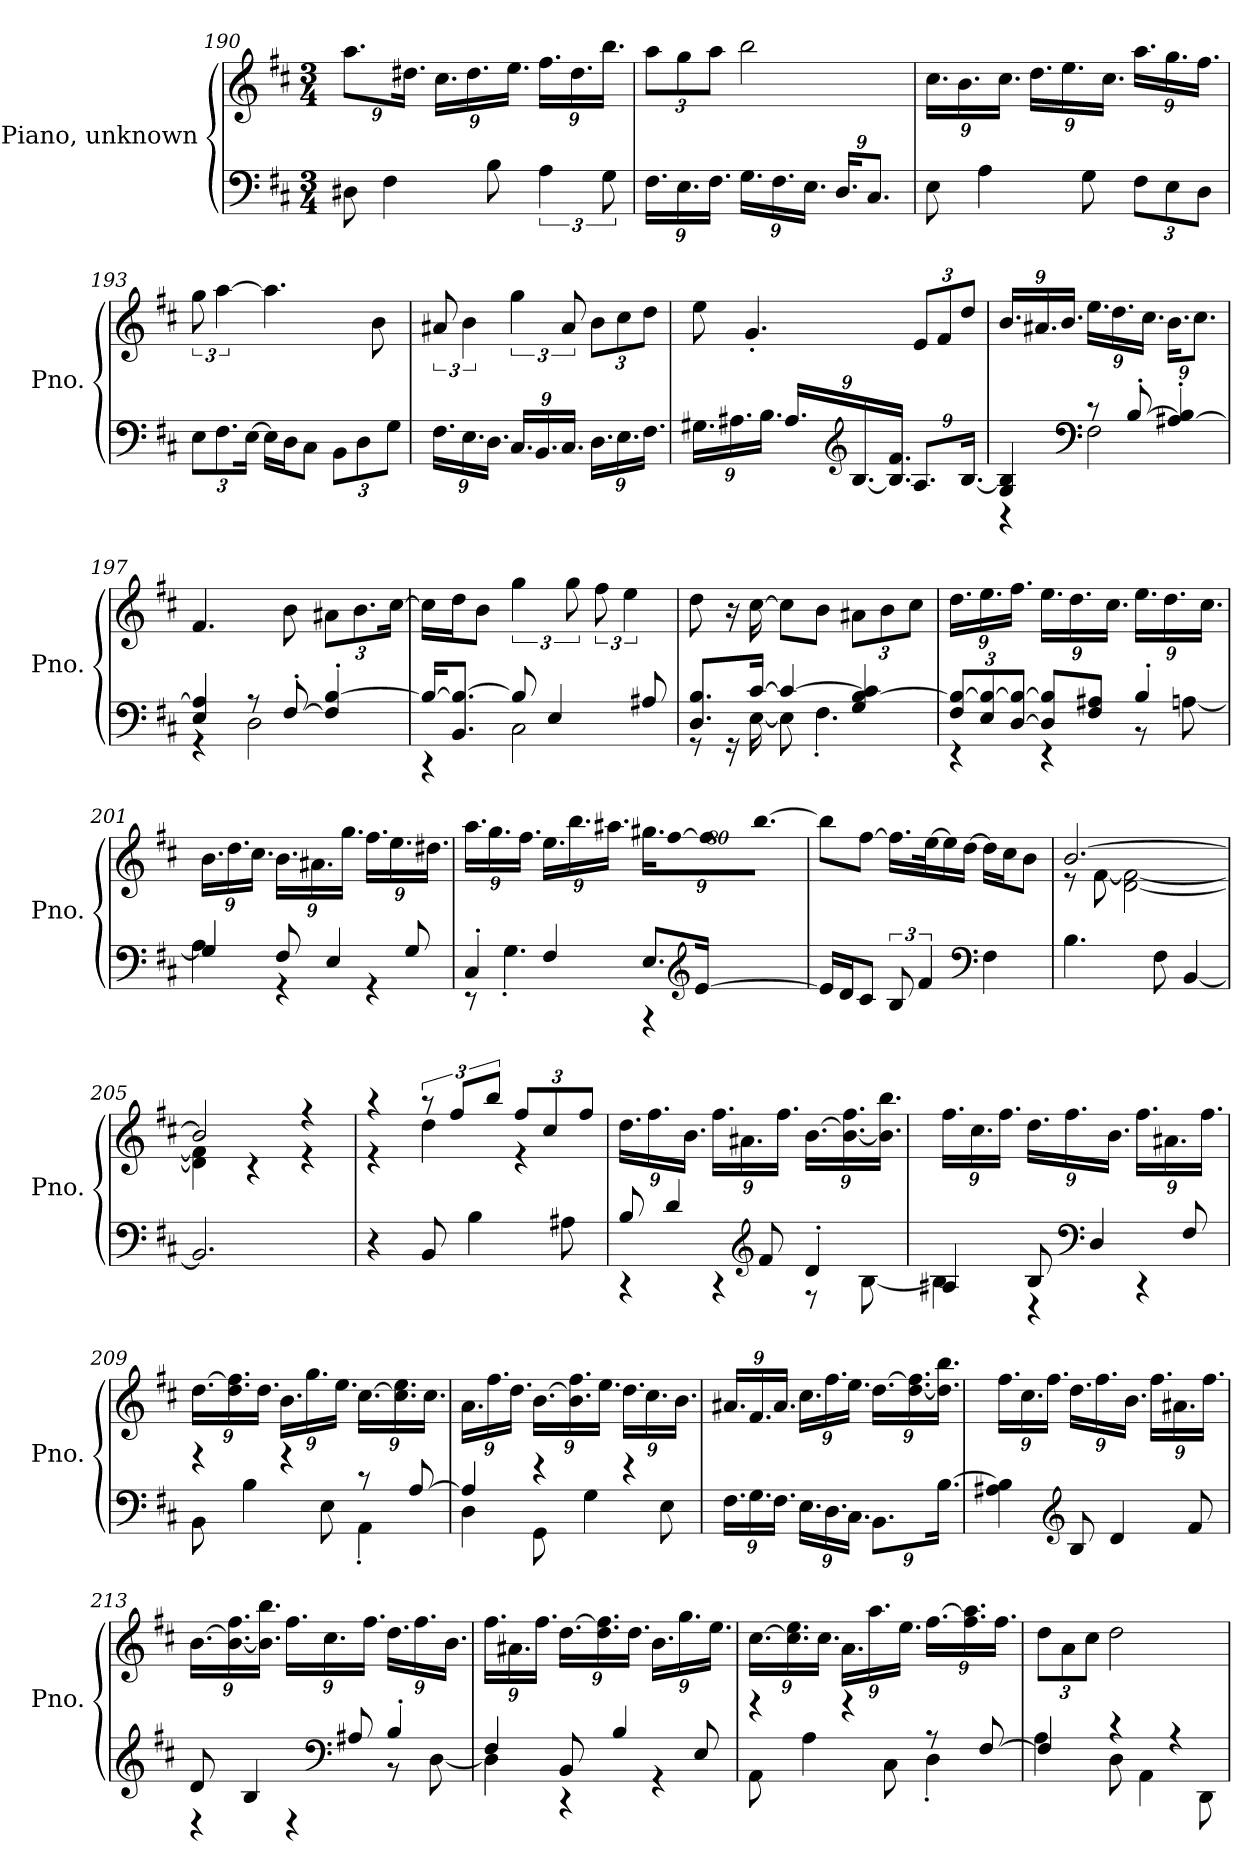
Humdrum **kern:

**kern	**kern
*part1	*part1
*staff2	*staff1
*I"Piano, unknown	*
*I'Pno.	*
!!LO:LB:g=z
*clefF4	*clefG2
*k[f#c#]	*k[f#c#]
*M3/4	*M3/4
*	*Xbrackettup
=190	=190
8D#X\	9.aa\L
4F#\	.
.	18.dd#X\Jk
.	18.cc#\LL
.	18.dd#\
8B\	.
.	18.ee\JJ
6A\	18.ff#\LL
.	18.dd#\
12G\	18.bb\JJ
=191	=191
*Xbrackettup	*
18.F#\LL	12aa\L
18.E\	12gg\
18.F#\JJ	12aa\J
18.G\LL	2bb\
18.F#\	.
18.E\JJ	.
18.D/KL	.
9.C#/J	.
=192	=192
8E\	18.cc#\LL
.	18.b\
4A\	.
.	18.cc#\JJ
.	18.dd\LL
.	18.ee\
8G\	.
.	18.cc#\JJ
12F#\L	18.aa\LL
12E\	18.gg\
12D\J	18.ff#\JJ
!!LO:LB:g=z
=193	=193
*	*brackettup
12E\L	12gg\
12.F#\	[6aa\
[24E\Jk	.
16E\LL]	4.aa\]
16D\J	.
8C#\J	.
12BB\L	.
12D\	.
.	8b\
12G\J	.
=194	=194
18.F#\LL	12a#X/
18.E\	6b\
18.D\JJ	.
18.C#/LL	6gg\
18.BB/	.
18.C#/JJ	12a#/
*	*Xbrackettup
18.D\LL	12b\L
18.E\	12cc#\
18.F#\JJ	12dd\J
=195	=195
18.G#X\LL	8ee\
18.A#X\	.
.	4.g'/
18.B\JJ	.
18.A#/LL	.
*clefG2	*
[18.B/	.
18.B/] 18.f#/JJ	.
9.A#/L	12e/L
.	12f#/
[18.B/Jk	12dd/J
!!LO:PB:g=z
=196	=196
*^	*
4G/ 4B/]	4r	18.b/LL
.	.	18.a#X/
.	.	18.b/JJ
*clefF4	*	*
8r	2F#\	18.ee\LL
.	.	18.dd\
[8B'/	.	.
.	.	18.cc#\JJ
[4A#X/' 4B/]'	.	18.b\KL
.	.	9.cc#\J
=197	=197	=197
4E/ 4A#/]	4r	4.f#/
8r	2D\	.
[8F#'/	.	8b\
4F#/]' [4B/'	.	12a#X\L
.	.	12.b\
.	.	[24cc#\Jk
=198	=198	=198
16B/KL_	4r	16cc#\LL]
8.BB/ 8.B/_J	.	16dd\J
.	.	8b\J
*	*	*brackettup
8B/]	2C#\	6gg\
4E/	.	.
.	.	12gg\
.	.	12ff#\
.	.	6ee\
8A#X/	.	.
=199	=199	=199
8.D/ 8.B/L	8r	8dd\
.	16r	16r
[16c#/Jk	[16E\	[16cc#\
4c#/_	8E\]	8cc#\L]
.	4.F#'\	8b\J
*	*	*Xbrackettup
4G/ [4B/ 4c#/]	.	12a#X\L
.	.	12b\
.	.	12cc#\J
!!LO:LB:g=z
=200	=200	=200
12F#/ 12B/_L	4r	18.dd\LL
12E/ 12B/_	.	18.ee\
[12D/ 12B/_J	.	18.ff#\JJ
8D/] 8B/]L	4r	18.ee\LL
.	.	18.dd\
8F#/ 8A#X/J	.	.
.	.	18.cc#\JJ
4B'/	8r	18.ee\LL
.	.	18.dd\
.	[8An\	.
.	.	18.cc#\JJ
=201	=201	=201
4G/	4A\]	18.b\LL
.	.	18.dd\
.	.	18.cc#\JJ
8F#/	4r	18.b\LL
.	.	18.a#X\
4E/	.	.
.	.	18.gg\JJ
.	4r	18.ff#\LL
.	.	18.ee\
8G/	.	.
.	.	18.dd#X\JJ
!!LO:LB:g=z
=202	=202	=202
4C#'/	8r	18.aa\LL
.	.	18.gg\
.	4.G'\	.
.	.	18.ff#\JJ
4F#/	.	18.ee\LL
.	.	18.bb\
.	.	18.aa#X\JJ
8.E/L	4r	18.gg#X\KL
!	!	!LO:N:vis=8
.	.	[640%71ff#\
*clefG2	*	*
[16e/Jk	.	.
!	!	!LO:N:vis=64
.	.	640%9ff#\KLL]
.	.	[36.bb\JJJ
*v	*v	*
=203	=203
16e/LL]	8bb\L]
16d/J	.
8c#/J	[8ff#\J
*brackettup	*
12B/	16.ff#\LL]
6f#/	.
.	[32ee\K
.	16ee\]
.	[16dd\JJ
*clefF4	*
4F#\	16dd\LL]
.	16cc#\J
.	8b\J
=204	=204
*	*^
4.B\	[2.b/	8r
.	.	[8f#\
.	.	[2d\ 2f#\_
8F#\	.	.
[4BB/	.	.
=205	=205	=205
2.BB/]	2b/]	4d\] 4f#\]
.	.	4r
.	4r	4r
!!LO:LB:g=z	!!
=206	=206	=206
4r	4r	4r
*	*brackettup	*
8BB/	12r	4dd\
.	12ff#/L	.
4B\	.	.
.	12bb/J	.
*	*Xbrackettup	*
.	12ff#/L	4r
.	12cc#/	.
8A#X\	.	.
.	12ff#/J	.
*	*v	*v
=207	=207
*^	*
8B/	4r	18.dd\LL
.	.	18.ff#\
4d/	.	.
.	.	18.b\JJ
.	4r	18.ff#\LL
.	.	18.a#X\
*clefG2	*	*
8f#/	.	.
.	.	18.ff#\JJ
4d'/	8r	[18.b\LL
.	.	18.b\_ 18.ff#\
.	[8B\	.
.	.	18.b\] 18.bb\JJ
=208	=208	=208
4A#X/	4B\]	18.ff#\LL
.	.	18.cc#\
.	.	18.ff#\JJ
8B/	4r	18.dd\LL
.	.	18.ff#\
*clefF4	*	*
4D/	.	.
.	.	18.b\JJ
.	4r	18.ff#\LL
.	.	18.a#X\
8F#/	.	.
.	.	18.ff#\JJ
!!LO:LB:g=z
=209	=209	=209
4r	8BB\	[18.dd\LL
.	.	18.dd\] 18.ff#\
.	4B\	.
.	.	18.dd\JJ
4r	.	18.b\LL
.	.	18.gg\
.	8E\	.
.	.	18.ee\JJ
8r	4AA'\	[18.cc#\LL
.	.	18.cc#\] 18.ee\
[8A/	.	.
.	.	18.cc#\JJ
=210	=210	=210
4A/]	4D\	18.a\LL
.	.	18.ff#\
.	.	18.dd\JJ
4r	8GG\	[18.b\LL
.	.	18.b\] 18.ff#\
.	4G\	.
.	.	18.ee\JJ
4r	.	18.dd\LL
.	.	18.cc#\
.	8E\	.
.	.	18.b\JJ
*v	*v	*
=211	=211
*Xbrackettup	*
18.F#\LL	18.a#X/LL
18.G\	18.f#/
18.F#\JJ	18.a#/JJ
18.E\LL	18.cc#\LL
18.D\	18.ff#\
18.C#\JJ	18.ee\JJ
9.BB\L	[18.dd\LL
.	18.dd\_ 18.ff#\
[18.B\Jk	18.dd\] 18.bb\JJ
!!LO:LB:g=z
=212	=212
4A#X\ 4B\]	18.ff#\LL
.	18.cc#\
.	18.ff#\JJ
*clefG2	*
8B/	18.dd\LL
.	18.ff#\
4d/	.
.	18.b\JJ
.	18.ff#\LL
.	18.a#X\
8f#/	.
.	18.ff#\JJ
=213	=213
*^	*
8d/	4r	[18.b\LL
.	.	18.b\_ 18.ff#\
4B/	.	.
.	.	18.b\] 18.bb\JJ
.	4r	18.ff#\LL
.	.	18.cc#\
*clefF4	*	*
8A#X/	.	.
.	.	18.ff#\JJ
4B'/	8r	18.dd\LL
.	.	18.ff#\
.	[8D\	.
.	.	18.b\JJ
!!LO:PB:g=z
=214	=214	=214
4F#/	4D\]	18.ff#\LL
.	.	18.a#X\
.	.	18.ff#\JJ
8BB/	4r	[18.dd\LL
.	.	18.dd\] 18.ff#\
4B/	.	.
.	.	18.dd\JJ
.	4r	18.b\LL
.	.	18.gg\
8E/	.	.
.	.	18.ee\JJ
=215	=215	=215
4r	8AA\	[18.cc#\LL
.	.	18.cc#\] 18.ee\
.	4A\	.
.	.	18.cc#\JJ
4r	.	18.a\LL
.	.	18.aa\
.	8C#\	.
.	.	18.ee\JJ
8r	4D'\	[18.ff#\LL
.	.	18.ff#\] 18.aa\
[8F#/	.	.
.	.	18.ff#\JJ
=216	=216	=216
4F#/]	4A\	12dd\L
.	.	12a\
.	.	12cc#\J
4r	8D\	2dd\
.	4AA\	.
4r	.	.
.	8DD\	.
*v	*v	*
=	=
*-	*-
